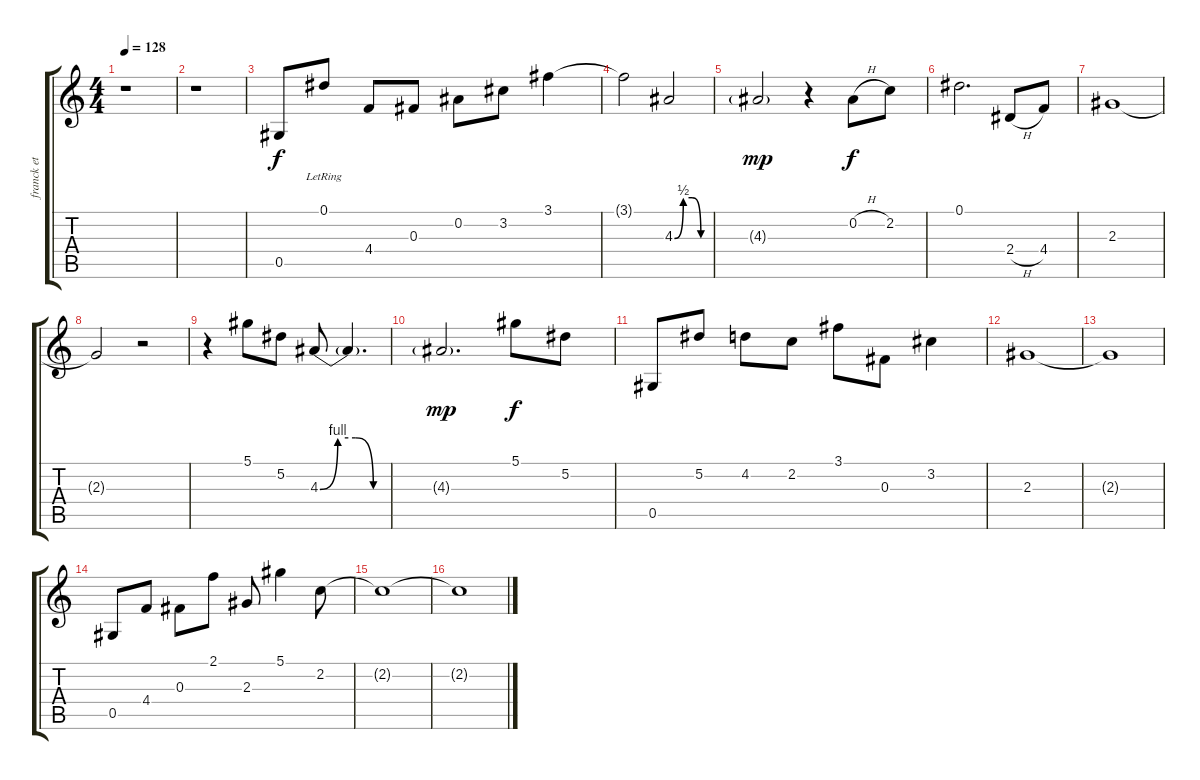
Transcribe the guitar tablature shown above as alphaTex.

\track ("franck et william" "franck et ") {instrument acousticguitarsteel}
\staff {score tabs}
\tuning (Eb4 Bb3 Gb3 Db3 Ab2 Eb2) {hide}
\ts (4 4)
\tempo 128
\clef g2
\ks c
r.1{dy f} |
r.1 |
0.5.8 0.1{lr}.8 4.4.8 0.3.8 0.2.8 3.2.8 3.1.4 |
3.1{t}.2 4.3{be (custom 0 0 15 2 30 2 45 0 60 0)}.2 |
4.3{g}.2{dy mp} r.4 0.2{h}.8{dy f} 2.2.8 |
0.1.2{d} 2.4{h}.8 4.4.8 |
2.3.1 |
2.3{t}.2 r.2 |
r.4 5.1.8 5.2.8 4.3{be (custom 0 0 15 4 30 4 45 0 60 0)}.8 4.3{t}.4{d} |
4.3{g}.2{d dy mp} 5.1.8{dy f} 5.2.8 |
0.5.8 5.2.8 4.2.8 2.2.8 3.1.8 0.3.8 3.2.4 |
2.3.1 |
2.3{t}.1 |
0.5.8 4.4.8 0.3.8 2.1.8 2.3.8 5.1.4 2.2.8 |
2.2{t}.1 |
2.2{t}.1
